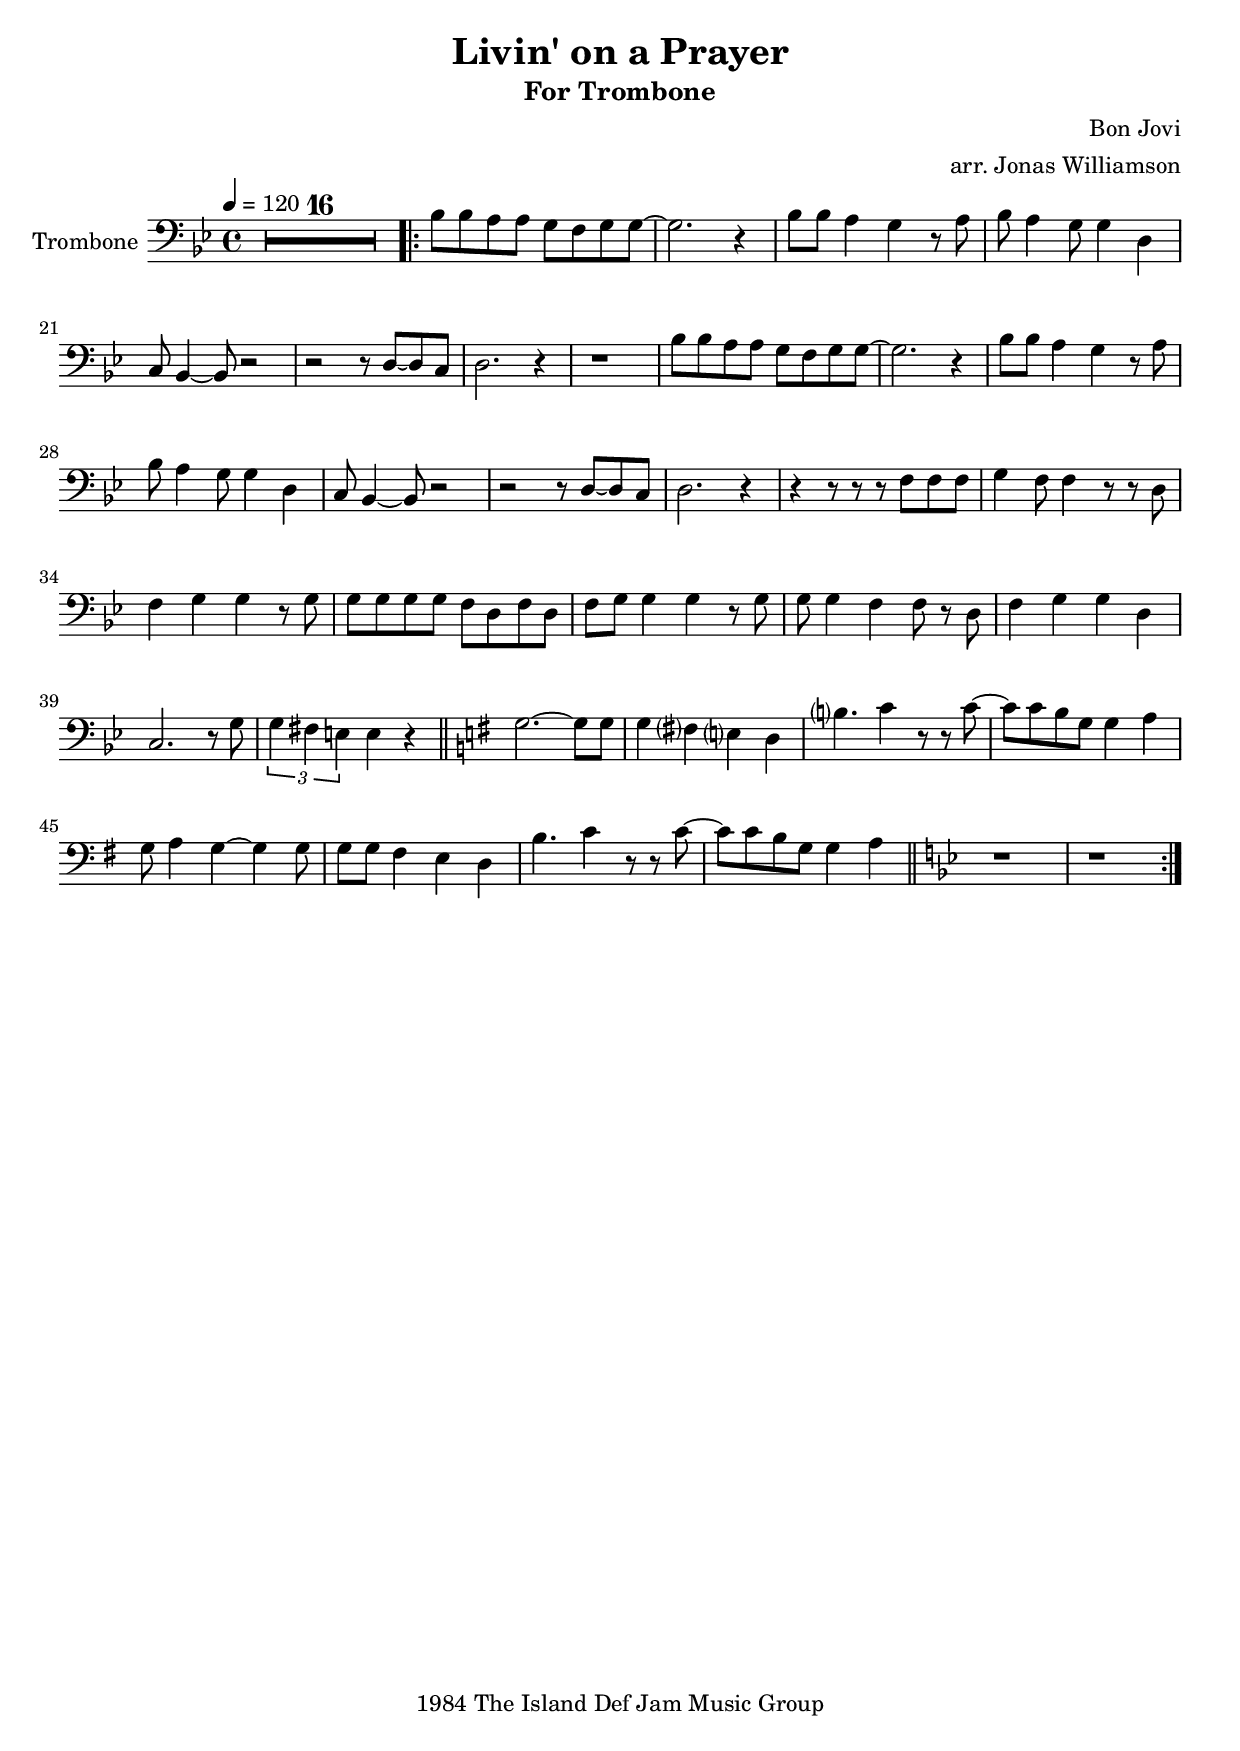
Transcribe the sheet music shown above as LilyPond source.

\version "2.7.39"

\header {
       title = "Livin' on a Prayer"
       subtitle  = "For Trombone"
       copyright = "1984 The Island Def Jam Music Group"
       composer = "Bon Jovi"
       arranger = "arr. Jonas Williamson"
}


     global = {
        \time 4/4
	\tempo 4=120
	
}
     

	

     
     trombone =  \relative c {
        \set Staff.instrument = "Trombone " \set Staff.midiInstrument = "trombone"
        \clef bass \key bes\major 
	\compressFullBarRests
	R1*16 \bar "|:"
	bes'8 bes a a g f g g ~
	g2. r4 
	bes8 bes  a4 g r8 a8 
	bes8 a4 g8 g4  d4 
	c8 bes4 ~ bes8 r2
	r2 r8 d8 ~ d8 c8
	d2. r4
	r1
	bes'8 bes a a g f g g ~
	g2. r4 
	bes8 bes  a4 g r8 a8 
	bes8 a4 g8 g4  d4 
	c8 bes4 ~ bes8 r2
	r2 r8 d8 ~ d8 c8
	d2. r4
	r4 r8 r8 r f f f 
	g4 f8 f4 r8 r8 d8  
	f4 g4 g4 r8 g8
	g g g g f d f d 
	f8 g g4 g4 r8 g8
	g8 g4 f4 f8  r8 d8
	f4 g4 g4 d
	c2. r8 g'8
	\times 2/3 {g4 fis e} e4 r \bar "||"
	\key g \major
	g2. ~ g8 g8 
	g4 fis? e? d
	b'?4. c4 r8 r8 c8 ~
	c8 c8 b8 g8 g4 a4
	g8 a4 g4 ~ g4 g8
	g8 g fis4 e d
	b'4. c4 r8 r8 c8 ~
  	c8 c8 b8 g8 g4 a4 \key bes \major \bar "||"
	r1
	r1 

	
	  
	
	
     \bar ":|"  }
  
     \score {
        \new StaffGroup <<
           \new Staff << \global \trombone >>
     >>
        \layout { }
        \midi { \tempo 2=90}
     }
 
